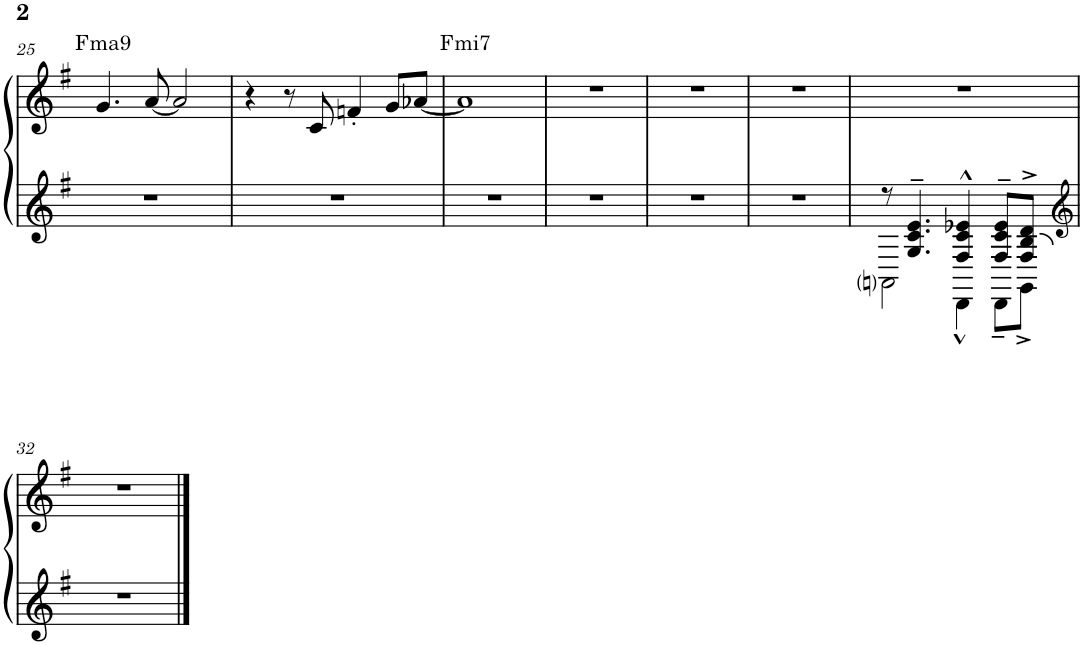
**kern	**kern	**harte
*part1	*part1	*part1
*staff2	*staff1	*
*I"Piano	*	*
*I'Pno.	*	*
!!LO:PB:g=z
*clefG2	*clefG2	*
*k[f#]	*k[f#]	*
*M4/4	*M4/4	*
=25	=25	=25
!	!	!LO:H:kt=ma9
1r	4.g/	F:maj9
.	[8a/	.
.	2a/]	.
=26	=26	=26
1r	4r	.
.	8r	.
.	8c/	.
.	4fn'/	.
.	8g/L	.
.	[8a-X/J	.
=27	=27	=27
!	!	!LO:H:kt=mi7
1r	1a-]	F:min7
=28	=28	=28
1r	1r	.
=29	=29	=29
1r	1r	.
=30	=30	=30
1r	1r	.
=31	=31	=31
*^	*	*
8r	2AAni\	1r	.
4.G/~ 4.c/~ 4.e/~	.	.	.
4F#/'^^ 4c/'^^ 4e-X/'^^	4DD'^^\	.	.
8F#/~ 8c/~ 8e-/~L	8DD~\L	.	.
8F#/^ 8B/^ 8d/^J	8GG^\J	.	.
*v	*v	*	*
!!LO:LB:g=z
=32	=32	=32
*clefG2	*	*
1r	1r	.
==	==	==
*-	*-	*-
